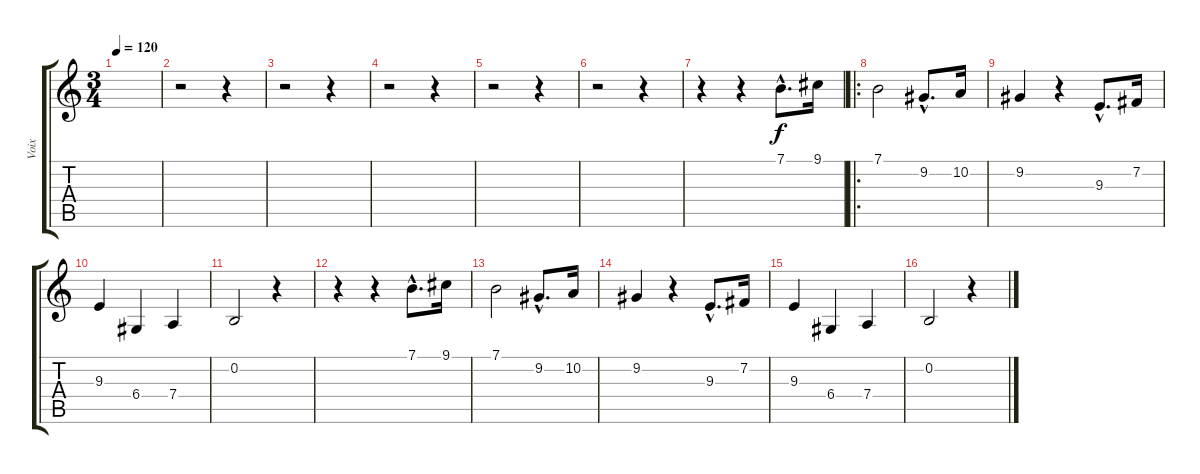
\track ("Voix" "Voix") {instrument harmonica}
\staff {score tabs}
\tuning (E4 B3 G3 D3 A2 E2) {hide}
\ts (3 4)
\tempo 120
\clef g2
\ks c
|
r.2 r.4 |
r.2 r.4 |
r.2 r.4 |
r.2 r.4 |
r.2 r.4 |
r.4 r.4 7.1{hac}.8{d} 9.1.16 |
\ro
7.1.2 9.2{hac}.8{d} 10.2.16 |
9.2.4 r.4 9.3{hac}.8{d} 7.2.16 |
9.3.4 6.4.4 7.4.4 |
0.2.2 r.4 |
r.4 r.4 7.1{hac}.8{d} 9.1.16 |
7.1.2 9.2{hac}.8{d} 10.2.16 |
9.2.4 r.4 9.3{hac}.8{d} 7.2.16 |
9.3.4 6.4.4 7.4.4 |
0.2.2 r.4
